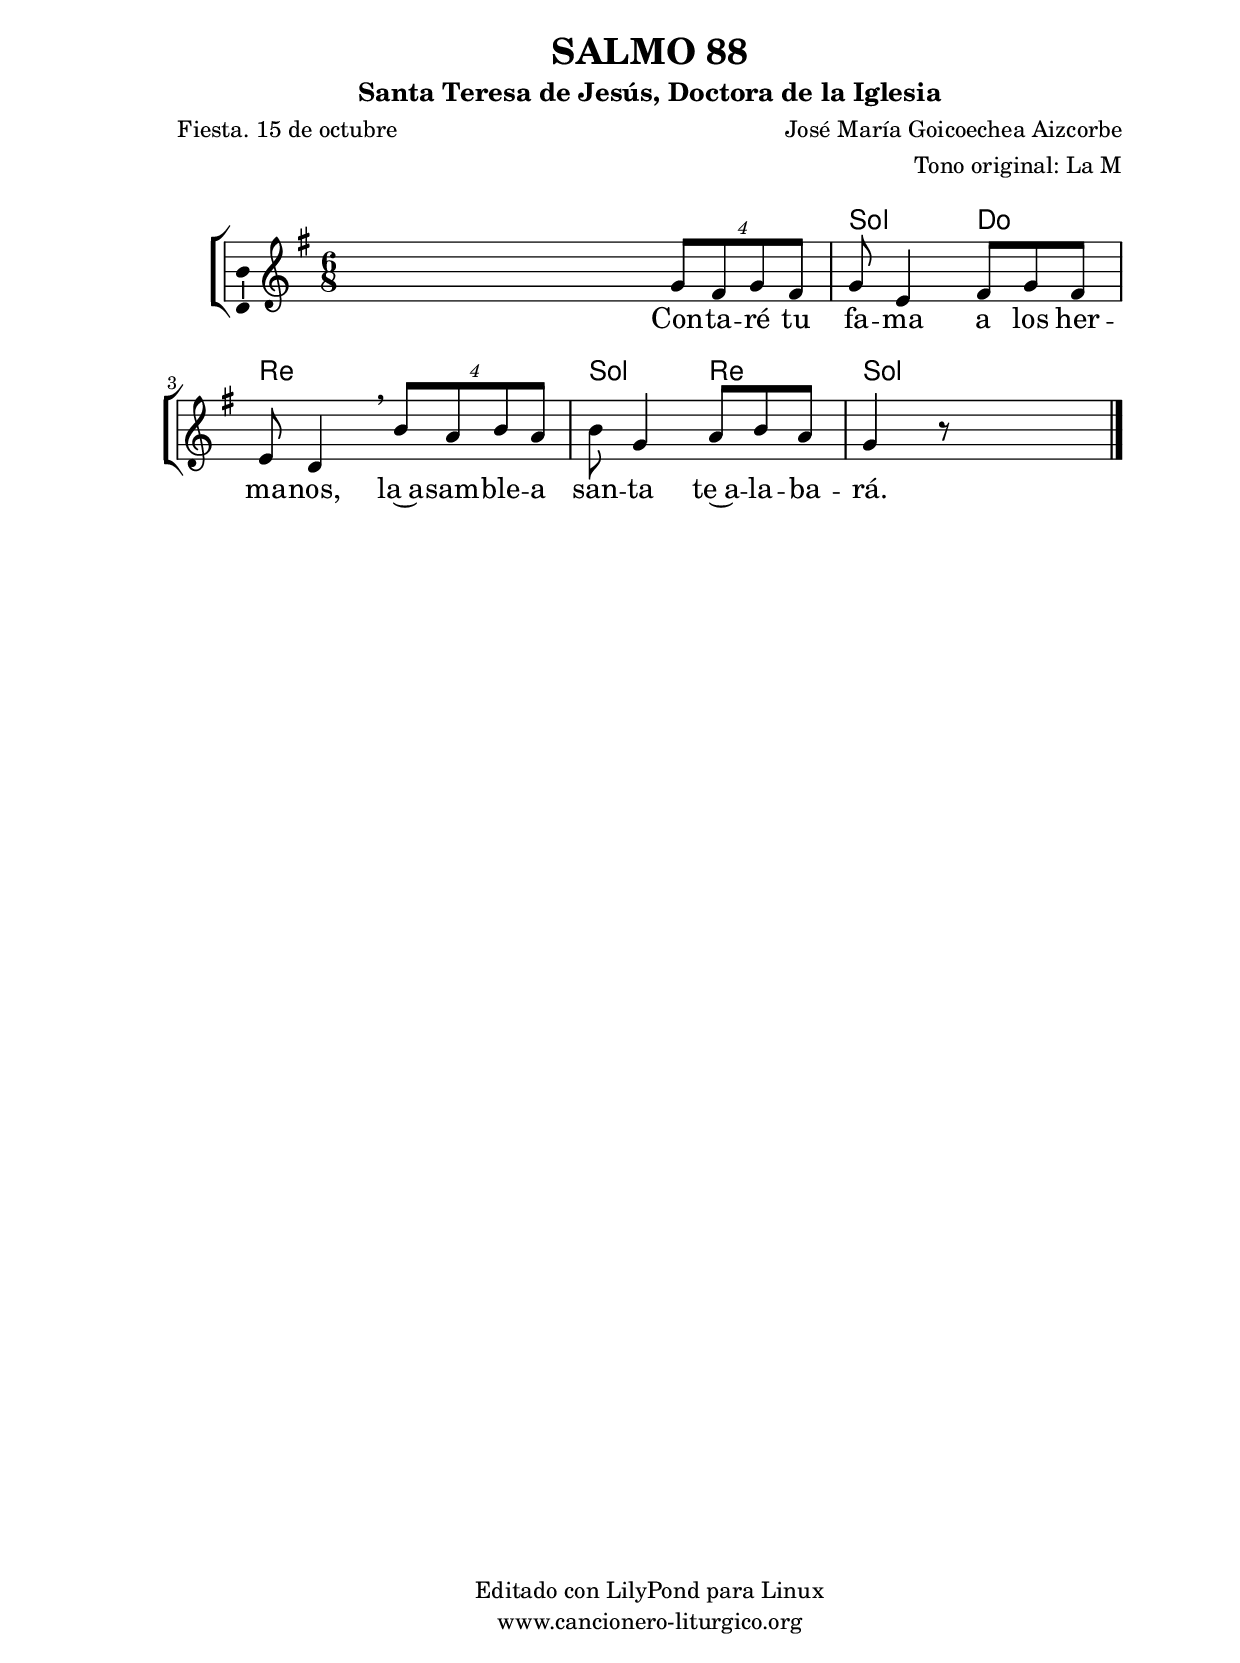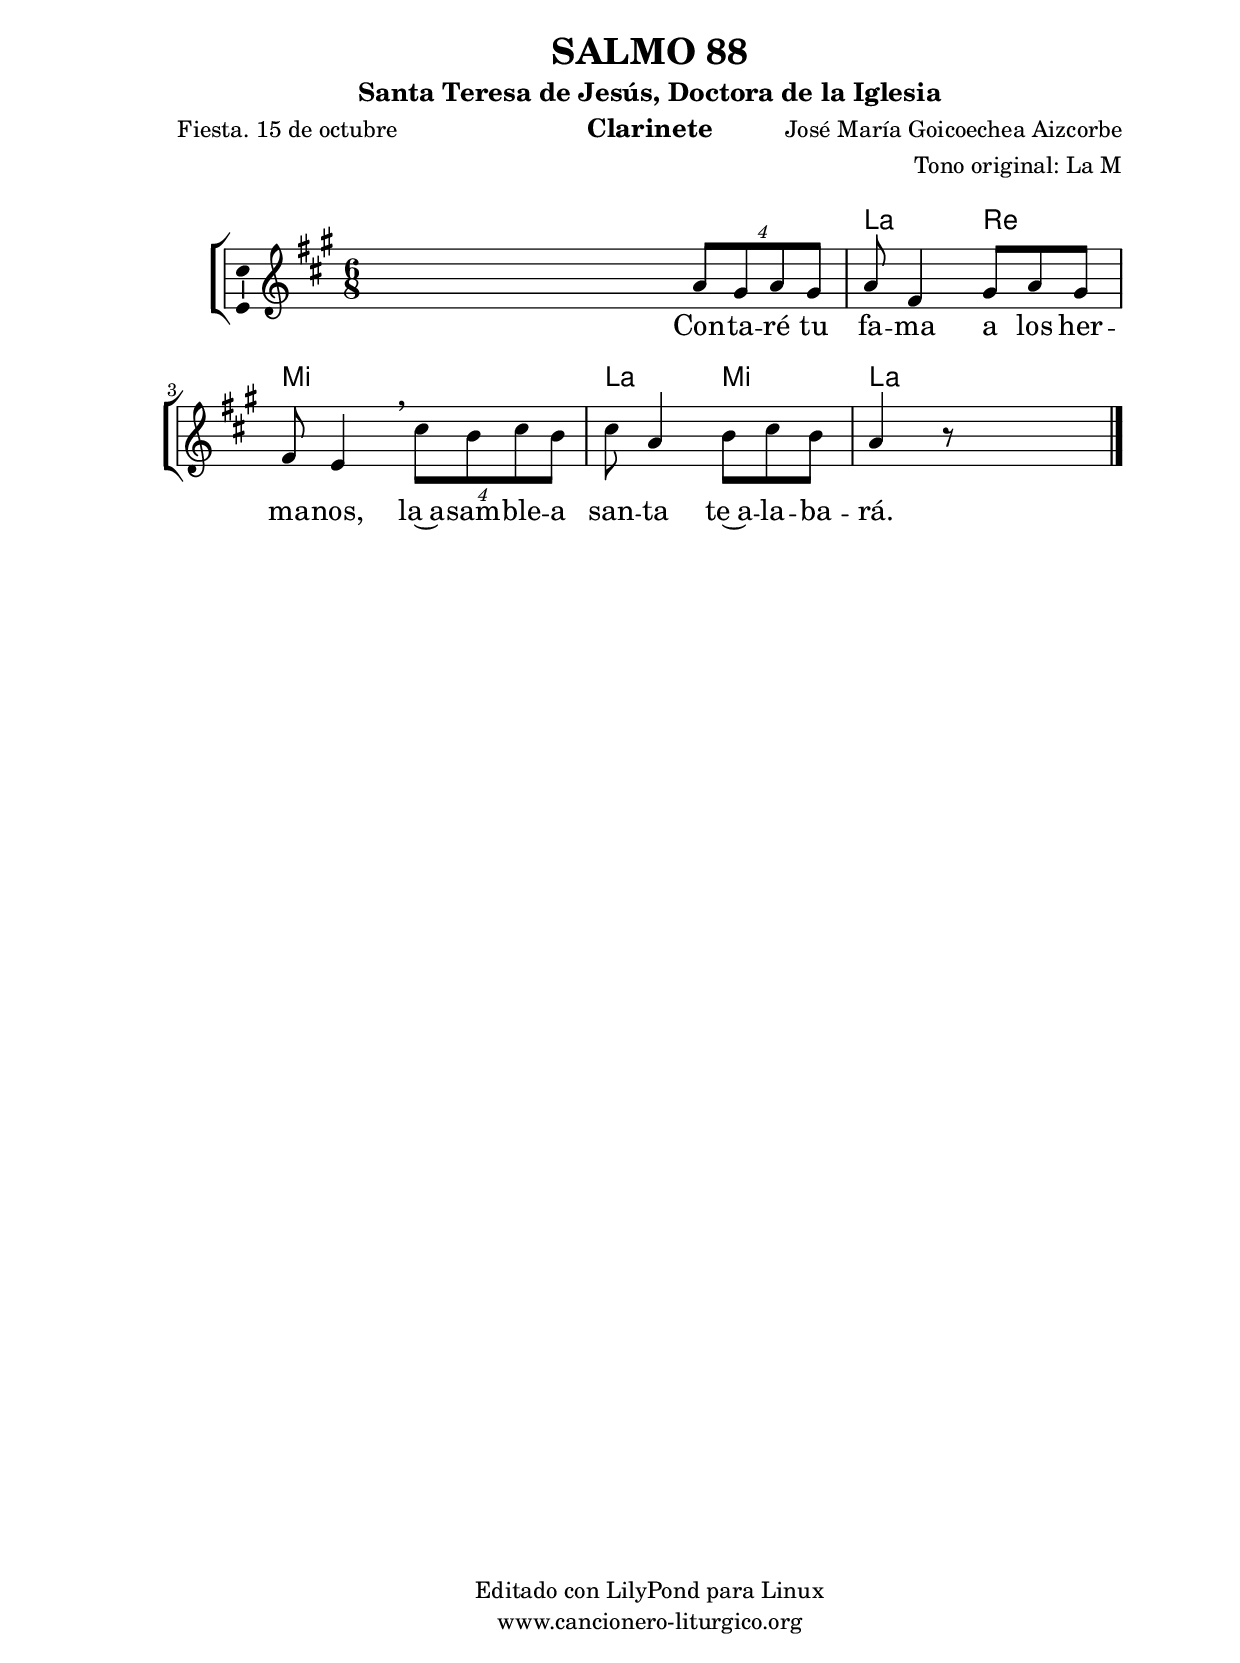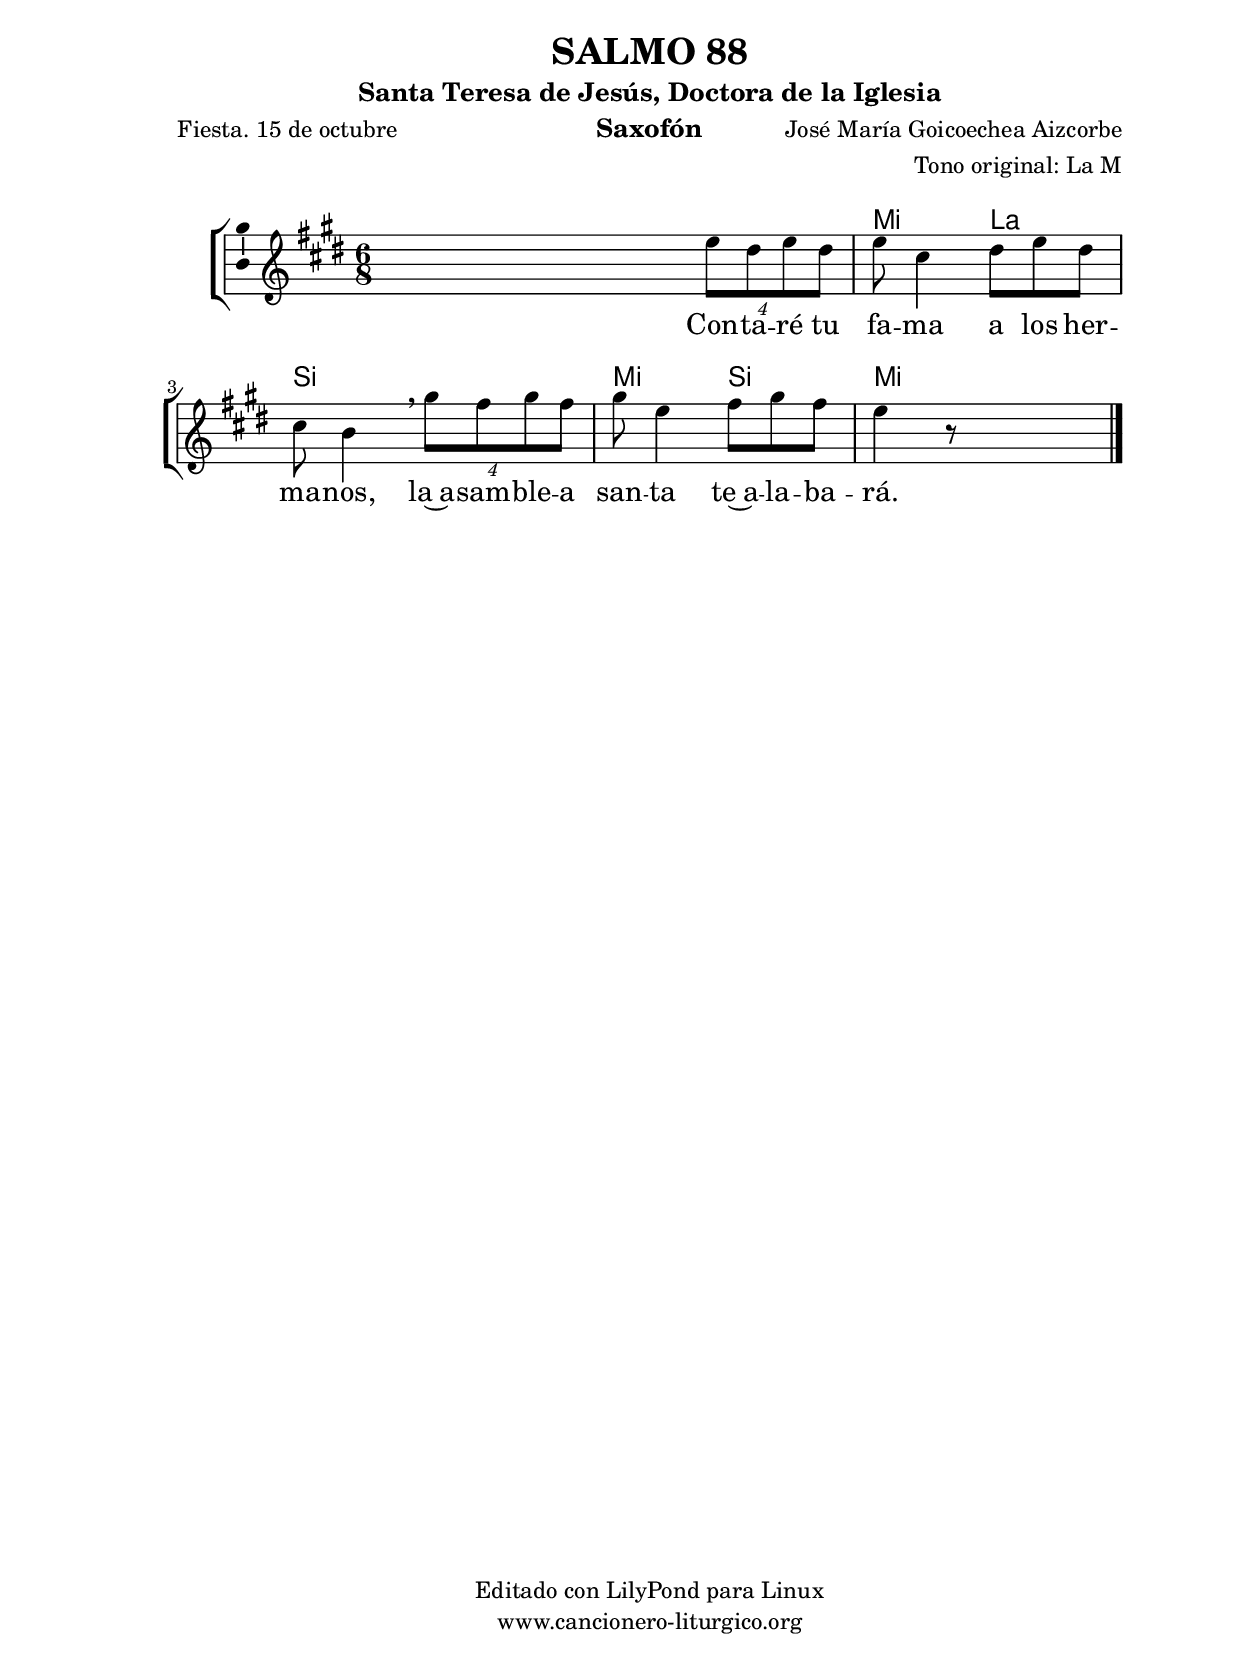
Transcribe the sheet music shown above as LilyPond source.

%
%para convertir .midi en .wav:
%timidity filename.midi -Ow -o finename.wav
%
%
%Para convertir de .wav a .mp3:
%lame -h -m j filename.wav
%
%
%para escuchar el midi:
%timidity nombrefichero.midi
%


%versión de lilypond para la que se ha escrito esta partitura:
\version "2.16.0"

	%Tamaño papel
	#(set-default-paper-size "a4")
	%Tamaño partitura
	#(set-global-staff-size 20)
	%No responde al pulsar sobre una nota
	#(ly:set-option 'point-and-click #f)

%parámetros del encabezamiento:
\header {
	title = "SALMO 88"
	subtitle = "Santa Teresa de Jesús, Doctora de la Iglesia"
	composer = "José María Goicoechea Aizcorbe"
	poet = "Fiesta. 15 de octubre"
	meter = ""
	arranger = "Tono original: La M"
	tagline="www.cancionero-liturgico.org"
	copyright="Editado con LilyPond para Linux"
	tiempo = ""
	usos = "Salmo"
	letra = "Contaré tu fama a los hermanos, la asamblea santa te alabará."
	}

%parámetros asociados al papel:
\paper  {
	oddHeaderMarkup = \markup {\fill-line { \on-the-fly #not-first-page \fromproperty #'header:title \on-the-fly #not-first-page \fromproperty #'header:composer }}
	evenHeaderMarkup = \markup {\fill-line { \fromproperty #'header:composer \fromproperty #'header:title }}
	#(set-paper-size "a4")
	print-page-number = ##f
	first-page-number = 1
	print-first-page-number = ##f
%	head-separation = 3.0 \cm
	top-margin = 2.0 \cm
	bottom-margin = 0.5\cm
%%%	bottom-margin = -1.0\cm
	left-margin = 3.0 \cm
	line-width = 16.0 \cm 
	indent = 8\mm
	interscoreline = 2.\mm
	between-system-space = 15\mm
%	para que las partituras no llenen la hoja:
	ragged-bottom = ##t
%	idem para la última hoja:
	ragged-last-bottom = ##f
%	para que las partituras llenen el ancho del papel:
	ragged-last = ##f
	after-title-space = 2.5 \cm
%page-count=1
%system-count=8

	%Flexible Vertical Spacing
%	markup-markup-spacing =
%	#'((basic-distance . 15) (minimum-distance . 15) (padding . 3))
	markup-system-spacing =
	#'((basic-distance . 15) (minimum-distance . 15) (padding . 3))
	system-system-spacing =
	#'((basic-distance . 15) (minimum-distance . 15) (padding . 3))
	score-system-spacing =
	#'((basic-distance . 15) (minimum-distance . 15) (padding . 5))
%	top-system-spacing = % header
%	#'((basic-distance . 8) (minimum-distance . 0) (padding . 3))
%	top-markup-spacing =
%	#'((basic-distance . 20) (minimum-distance . 20) (padding . 3))
	last-bottom-spacing = % footer
	#'((basic-distance . 5) (minimum-distance . 5) (padding . 3))
%	score-markup-spacing =
%	#'((basic-distance . 16) (minimum-distance . 13) (padding . 3))

	}


%parámetros que afectan a toda la partitura:
global =  {
	%clave de sol (G):
	\clef G
	%armadura:
	\transpose a g
	\key a \major
	\tempo 4=80
	\set Score.tempoHideNote = ##t
	}


acordes = {
	\italianChords
	\chordmode {
	\transpose a g
{
s2.
a4. d e s a e a s
	}
	}
}


melodia = 
	\transpose a g
{
	\relative c''{

\time 6/8
s4. \times 3/4 {a8 gis a gis}
a8 fis4 gis8 a gis
fis8 e4 \breathe \times 3/4 {cis'8 b cis b}
cis8 a4 b8 cis b
a4 r8 s4.

	\bar "|."
	}
	}


texto = \lyricmode {
Con -- ta -- ré tu fa -- ma a los her -- ma -- nos,
la~a -- sam -- ble -- a san -- ta te~a -- la -- ba -- rá.
	}


acordesStaff = \context ChordNames = acordesStaff <<
	\set chordChanges = ##t
	\acordes
	>>


vozStaff = \context Voice = vozStaff
\with {\consists "Ambitus_engraver"}
<<
%	\set Staff.instrumentName = ""
%	\set Staff.shortInstrumentName = ""
%	\set Staff.midiInstrument = #"clarinet"
%	\set Staff.midiInstrument = #"cello"
%	\set Staff.midiInstrument = #"flute"
	\set Staff.midiInstrument = #"electric guitar (jazz)"
%	\set Staff.midiInstrument = #"english horn"
%	\set Staff.midiInstrument = #"violin"
%	\set Staff.midiInstrument = #"glockenspiel"
	\set Staff.midiMinimumVolume = #0.7
	\set Staff.midiMaximumVolume = #0.9
	\global
	\melodia
	>>


textoStaff = \context Lyrics = textoStaff <<
	\lyricsto vozStaff \texto
	>>

\book {
	\score {
		\context ChoirStaff {
			\override StaffGroup.SystemStartBracket #'collapse-height = #1
			\override Score.SystemStartBar #'collapse-height = #1
			<<
			\acordesStaff
			\vozStaff
			\textoStaff
			>>
			}
		\layout {
	    		\context {
				\Lyrics
				\override LyricText #'font-size = #2
				}
	   		 \context {
				\Score
				%fontSize = #3
				\override StaffSymbol #'staff-space = #(magstep +3)
				%\override Beam #'thickness = #0.55
				%\override SpacingSpanner #'spacing-increment = #1.0
				%\override Slur #'height-limit = #1.5
				}
			}
		}
	\score {
		\unfoldRepeats
		\context ChoirStaff {
			<<
			\acordesStaff
			\vozStaff
			>>
			}
		\midi {
	  		\context {
	  			\Score
				tempoWholesPerMinute = #(ly:make-moment 70 4)
				}
			}
		}
	}

%Partitura para clarinete
#(define output-suffix "C")
\book {
	\header{
		instrument = "Clarinete"
		}
	\score {
		\context ChoirStaff {
			\override StaffGroup.SystemStartBracket #'collapse-height = #1
			\override Score.SystemStartBar #'collapse-height = #1
\transpose c d
			<<
			\acordesStaff
			\vozStaff
			\textoStaff
			>>
			}
		\layout {
	    		\context {
				\Lyrics
				\override LyricText #'font-size = #2
				}
	   		 \context {
				\Score
				%fontSize = #3
				\override StaffSymbol #'staff-space = #(magstep +3)
				%\override Beam #'thickness = #0.55
				%\override SpacingSpanner #'spacing-increment = #1.0
				%\override Slur #'height-limit = #1.5
				}
			}
		}
	}

%Partitura para saxofón
#(define output-suffix "S")
\book {
	\header{
		instrument = "Saxofón"
		}
	\score {
		\context ChoirStaff {
			\override StaffGroup.SystemStartBracket #'collapse-height = #1
			\override Score.SystemStartBar #'collapse-height = #1
\transpose c a
			<<
			\acordesStaff
			\vozStaff
			\textoStaff
			>>
			}
		\layout {
	    		\context {
				\Lyrics
				\override LyricText #'font-size = #2
				}
	   		 \context {
				\Score
				%fontSize = #3
				\override StaffSymbol #'staff-space = #(magstep +3)
				%\override Beam #'thickness = #0.55
				%\override SpacingSpanner #'spacing-increment = #1.0
				%\override Slur #'height-limit = #1.5
				}
			}
		}
	}

